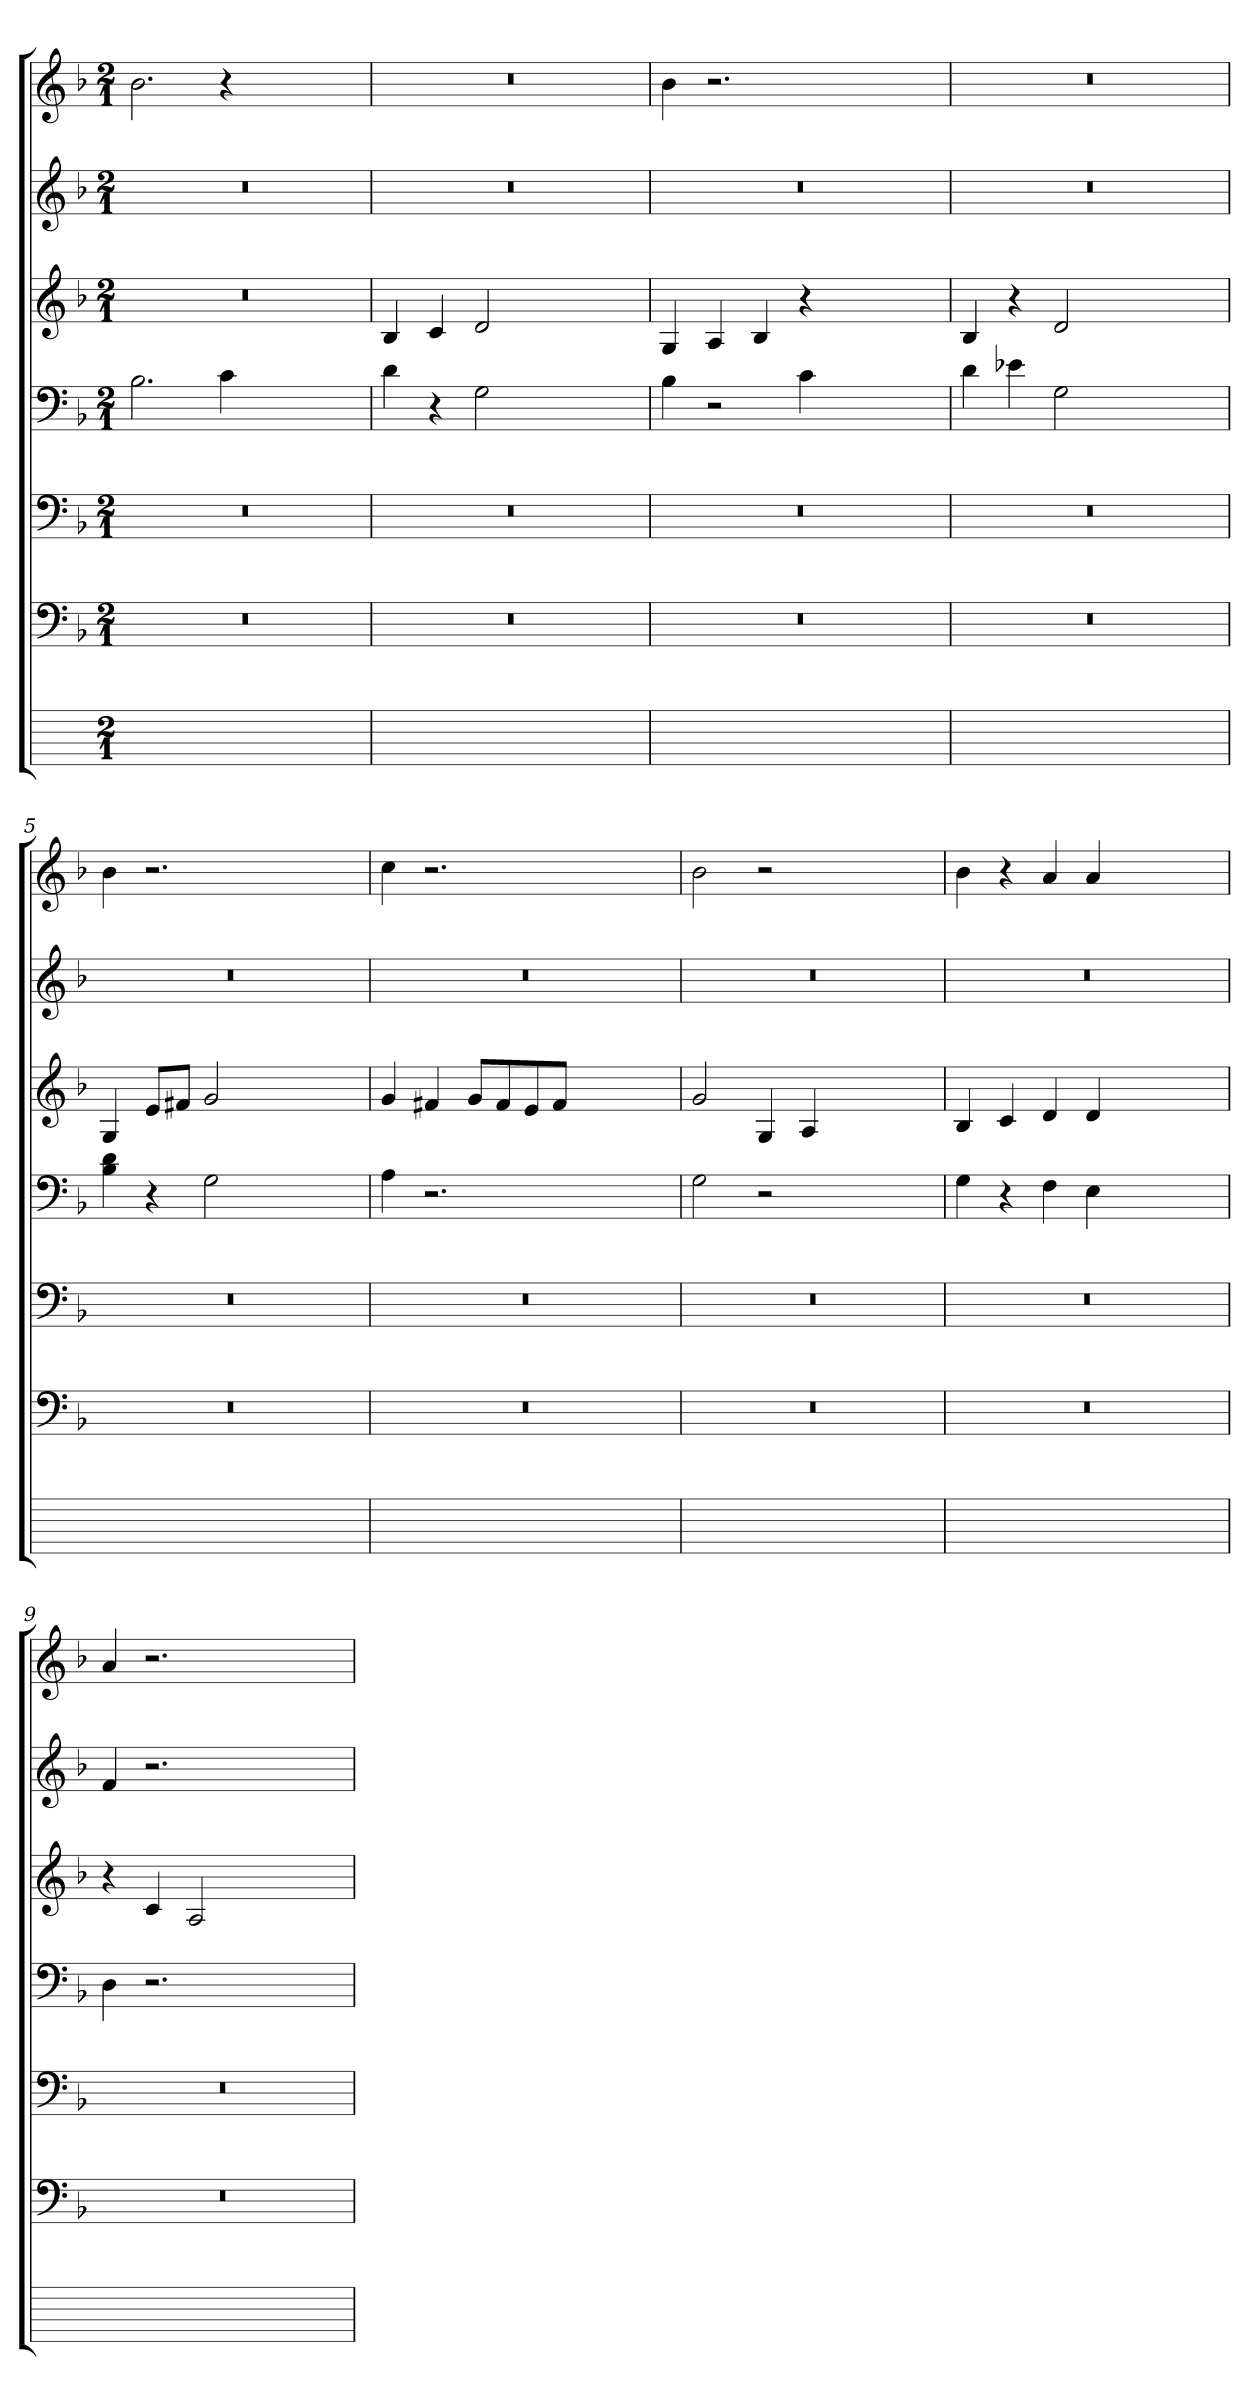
**kern	**kern	**kern	**kern	**kern	**kern	**kern
*part7	*part6	*part5	*part4	*part3	*part2	*part1
*staff7	*staff6	*staff5	*staff4	*staff3	*staff2	*staff1
*stria6	*	*	*	*	*	*
*	*clefF4	*clefF4	*clefF4	*clefG2	*clefG2	*clefG2
*	*k[b-]	*k[b-]	*k[b-]	*k[b-]	*k[b-]	*k[b-]
*	*F:	*F:	*F:	*F:	*F:	*F:
*M2/1	*M2/1	*M2/1	*M2/1	*M2/1	*M2/1	*M2/1
=1	=1	=1	=1	=1	=1	=1
0ryy	0r	0r	2.B-	0r	0r	2.b-
.	.	.	4c	.	.	4r
.	.	.	1ryy	.	.	1ryy
=2	=2	=2	=2	=2	=2	=2
0ryy	0r	0r	4d	4B-i	0r	0r
.	.	.	4r	4c	.	.
.	.	.	2G	2d	.	.
.	.	.	1ryy	1ryy	.	.
=3	=3	=3	=3	=3	=3	=3
0ryy	0r	0r	4B-	4G	0r	4b-
.	.	.	2r	4Aj	.	2.r
.	.	.	.	4B-	.	.
.	.	.	4c	4r	.	.
.	.	.	1ryy	1ryy	.	1ryy
=4	=4	=4	=4	=4	=4	=4
0ryy	0r	0r	4d	4B-i	0r	0r
.	.	.	4e-XZ	4r	.	.
.	.	.	2G	2d	.	.
.	.	.	1ryy	1ryy	.	.
=5	=5	=5	=5	=5	=5	=5
0ryy	0r	0r	4B- 4dZ	4G	0r	4b-i
.	.	.	4r	8ejL	.	2.r
.	.	.	.	8f#XjJ	.	.
.	.	.	2G	2g	.	.
.	.	.	1ryy	1ryy	.	1ryy
=6	=6	=6	=6	=6	=6	=6
0ryy	0r	0r	4A	4gi	0r	4cc
.	.	.	2.r	4f#X	.	2.r
.	.	.	.	8gZL	.	.
.	.	.	.	8f#j	.	.
.	.	.	.	8e	.	.
.	.	.	.	8f#jJ	.	.
.	.	.	1ryy	1ryy	.	1ryy
=7	=7	=7	=7	=7	=7	=7
0ryy	0r	0r	2G	2g	0r	2b-
.	.	.	2r	4G	.	2r
.	.	.	.	4A	.	.
.	.	.	1ryy	1ryy	.	1ryy
=8	=8	=8	=8	=8	=8	=8
0ryy	0r	0r	4Gi	4B-	0r	4b-i
.	.	.	4r	4c	.	4r
.	.	.	4F	4d	.	4a
.	.	.	4E	4di	.	4ai
.	.	.	1ryy	1ryy	.	1ryy
=9	=9	=9	=9	=9	=9	=9
0ryy	0r	0r	4D	4r	4f	4a
.	.	.	2.r	4c	2.r	2.r
.	.	.	.	2A	.	.
.	.	.	1ryy	1ryy	1ryy	1ryy
=	=	=	=	=	=	=
*-	*-	*-	*-	*-	*-	*-
